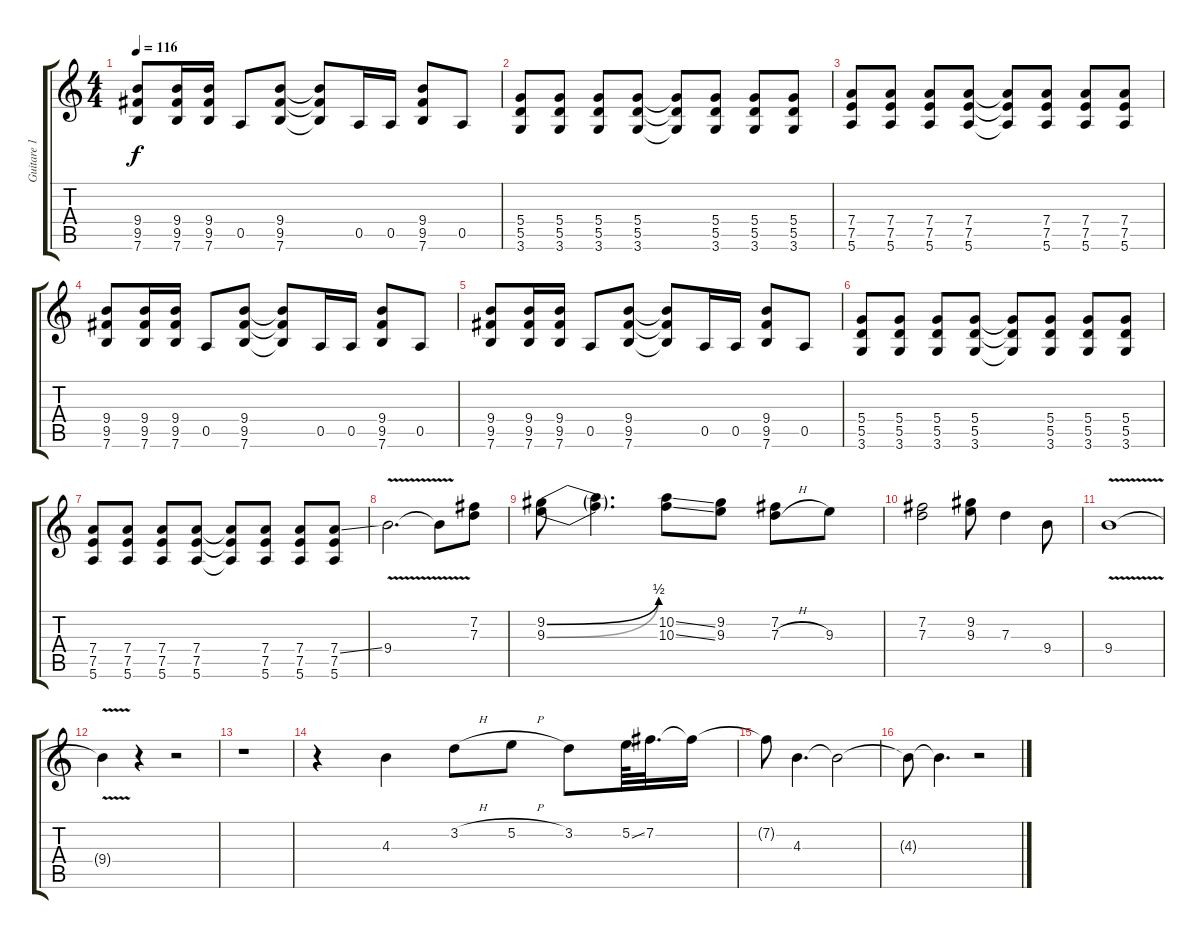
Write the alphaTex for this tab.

\track ("Guitare 1" "Guitare 1") {instrument overdrivenguitar}
\staff {score tabs}
\tuning (E4 B3 G3 D3 A2 E2) {hide}
\ts (4 4)
\tempo 116
\clef g2
\ks c
(9.4 9.5 7.6).8{dy f} (9.4 9.5 7.6).16 (9.4 9.5 7.6).16 0.5.8 (9.4 9.5 7.6).8 (9.4{t} 9.5{t} 7.6{t}).8 0.5.16 0.5.16 (9.4 9.5 7.6).8 0.5.8 |
(5.4 5.5 3.6).8 (5.4 5.5 3.6).8 (5.4 5.5 3.6).8 (5.4 5.5 3.6).8 (5.4{t} 5.5{t} 3.6{t}).8 (5.4 5.5 3.6).8 (5.4 5.5 3.6).8 (5.4 5.5 3.6).8 |
(7.4 7.5 5.6).8 (7.4 7.5 5.6).8 (7.4 7.5 5.6).8 (7.4 7.5 5.6).8 (7.4{t} 7.5{t} 5.6{t}).8 (7.4 7.5 5.6).8 (7.4 7.5 5.6).8 (7.4 7.5 5.6).8 |
(9.4 9.5 7.6).8 (9.4 9.5 7.6).16 (9.4 9.5 7.6).16 0.5.8 (9.4 9.5 7.6).8 (9.4{t} 9.5{t} 7.6{t}).8 0.5.16 0.5.16 (9.4 9.5 7.6).8 0.5.8 |
(9.4 9.5 7.6).8 (9.4 9.5 7.6).16 (9.4 9.5 7.6).16 0.5.8 (9.4 9.5 7.6).8 (9.4{t} 9.5{t} 7.6{t}).8 0.5.16 0.5.16 (9.4 9.5 7.6).8 0.5.8 |
(5.4 5.5 3.6).8 (5.4 5.5 3.6).8 (5.4 5.5 3.6).8 (5.4 5.5 3.6).8 (5.4{t} 5.5{t} 3.6{t}).8 (5.4 5.5 3.6).8 (5.4 5.5 3.6).8 (5.4 5.5 3.6).8 |
(7.4 7.5 5.6).8 (7.4 7.5 5.6).8 (7.4 7.5 5.6).8 (7.4 7.5 5.6).8 (7.4{t} 7.5{t} 5.6{t}).8 (7.4 7.5 5.6).8 (7.4 7.5 5.6).8 (7.4{ss} 7.5 5.6).8 |
9.4{v}.2{d} 9.4{t}.8 (7.2 7.3).8 |
(9.2{be (bend 0 0 60 2)} 9.3{be (bend 0 0 60 2)}).8 (9.2{t} 9.3{t}).4{d} (10.2{ss} 10.3{ss}).8 (9.2 9.3).8 (7.2 7.3{h}).8 9.3.8 |
(7.2 7.3).2 (9.2 9.3).8 7.3.4 9.4.8 |
9.4{v}.1 |
9.4{t}.4 r.4 r.2 |
r.1 |
r.4 4.3.4 3.2{h}.8 5.2{h}.8 3.2.8 5.2{ss}.64 7.2.32{d} 7.2{t}.16 |
7.2{t}.8 4.3.4{d} 4.3{t}.2 |
4.3{t}.8 4.3{t}.4{d} r.2
